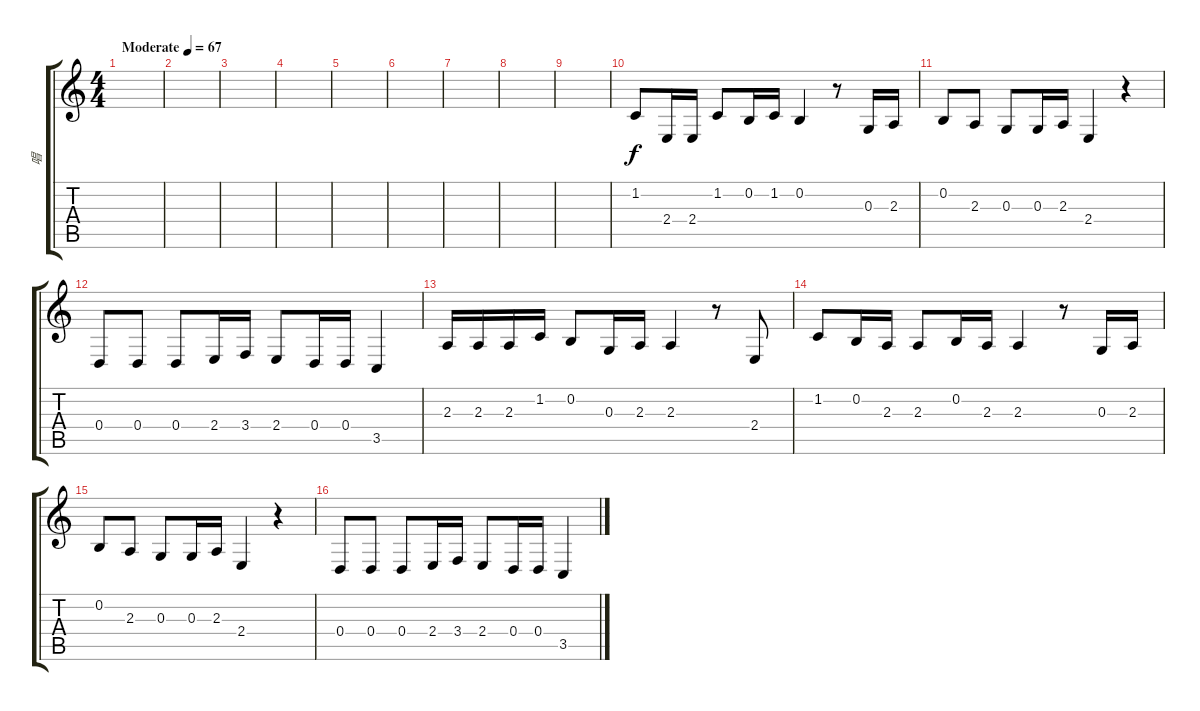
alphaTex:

\track ("唱" "唱") {instrument altosax}
\staff {score tabs}
\tuning (E4 B3 G3 D3 A2 E2) {hide}
\ts (4 4)
\tempo (67 "Moderate")
\clef g2
\ks c
|
|
|
|
|
|
|
|
|
1.2.8 2.4.16 2.4.16 1.2.8 0.2.16 1.2.16 0.2.4 r.8 0.3.16{txt ""} 2.3.16 |
0.2.8 2.3.8 0.3.8 0.3.16 2.3.16 2.4.4 r.4 |
0.4.8 0.4.8 0.4.8 2.4.16 3.4.16 2.4.8 0.4.16 0.4.16 3.5.4 |
2.3.16 2.3.16 2.3.16 1.2.16 0.2.8 0.3.16 2.3.16 2.3.4 r.8 2.4.8 |
1.2.8 0.2.16 2.3.16 2.3.8 0.2.16 2.3.16 2.3.4 r.8 0.3.16 2.3.16 |
0.2.8 2.3.8 0.3.8 0.3.16 2.3.16 2.4.4 r.4 |
0.4.8 0.4.8 0.4.8 2.4.16 3.4.16 2.4.8 0.4.16 0.4.16 3.5.4
